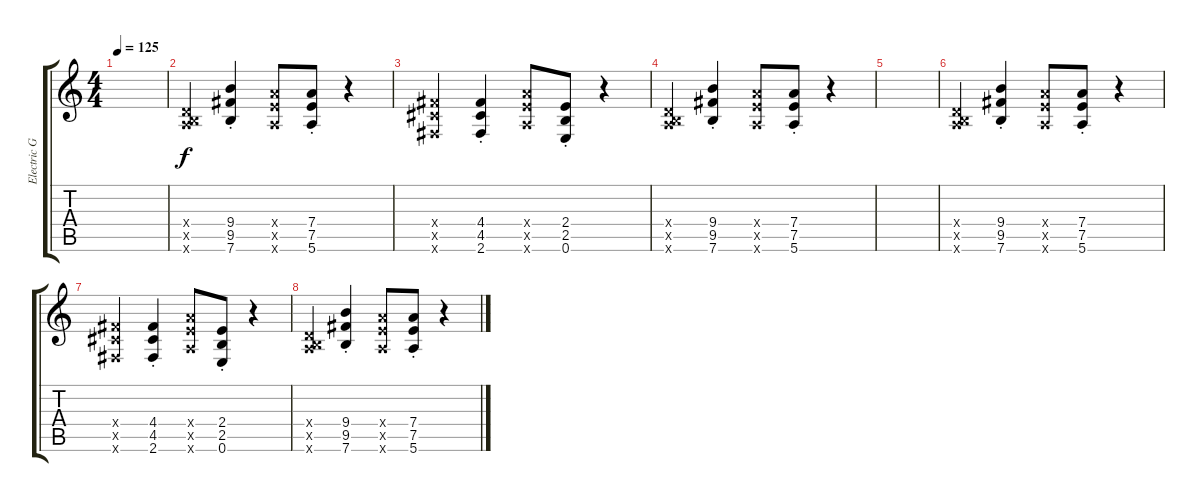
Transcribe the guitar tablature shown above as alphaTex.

\track ("Electric Guitar" "Electric G") {instrument electricguitarjazz}
\staff {score tabs}
\tuning (E4 B3 G3 D3 A2 E2) {hide}
\ts (4 4)
\tempo 125
\clef g2
\ks c
|
(0.4{x} 0.5{x} 7.6{x}).4{volume 9 balance 12 instrument distortionguitar} (9.4{st} 9.5{st} 7.6{st}).4 (7.4{x} 7.5{x} 5.6{x}).8 (7.4{st} 7.5{st} 5.6{st}).8 r.4 |
(4.4{x} 4.5{x} 2.6{x}).4{instrument distortionguitar} (4.4{st} 4.5{st} 2.6{st}).4 (7.4{x} 7.5{x} 5.6{x}).8 (2.4{st} 2.5{st} 0.6{st}).8 r.4 |
(0.4{x} 0.5{x} 7.6{x}).4{volume 9 balance 12 instrument distortionguitar} (9.4{st} 9.5{st} 7.6{st}).4 (7.4{x} 7.5{x} 5.6{x}).8 (7.4{st} 7.5{st} 5.6{st}).8 r.4 |
|
(0.4{x} 0.5{x} 7.6{x}).4{volume 9 balance 12 instrument distortionguitar} (9.4{st} 9.5{st} 7.6{st}).4 (7.4{x} 7.5{x} 5.6{x}).8 (7.4{st} 7.5{st} 5.6{st}).8 r.4 |
(4.4{x} 4.5{x} 2.6{x}).4{instrument distortionguitar} (4.4{st} 4.5{st} 2.6{st}).4 (7.4{x} 7.5{x} 5.6{x}).8 (2.4{st} 2.5{st} 0.6{st}).8 r.4 |
(0.4{x} 0.5{x} 7.6{x}).4{volume 9 balance 12 instrument distortionguitar} (9.4{st} 9.5{st} 7.6{st}).4 (7.4{x} 7.5{x} 5.6{x}).8 (7.4{st} 7.5{st} 5.6{st}).8 r.4
